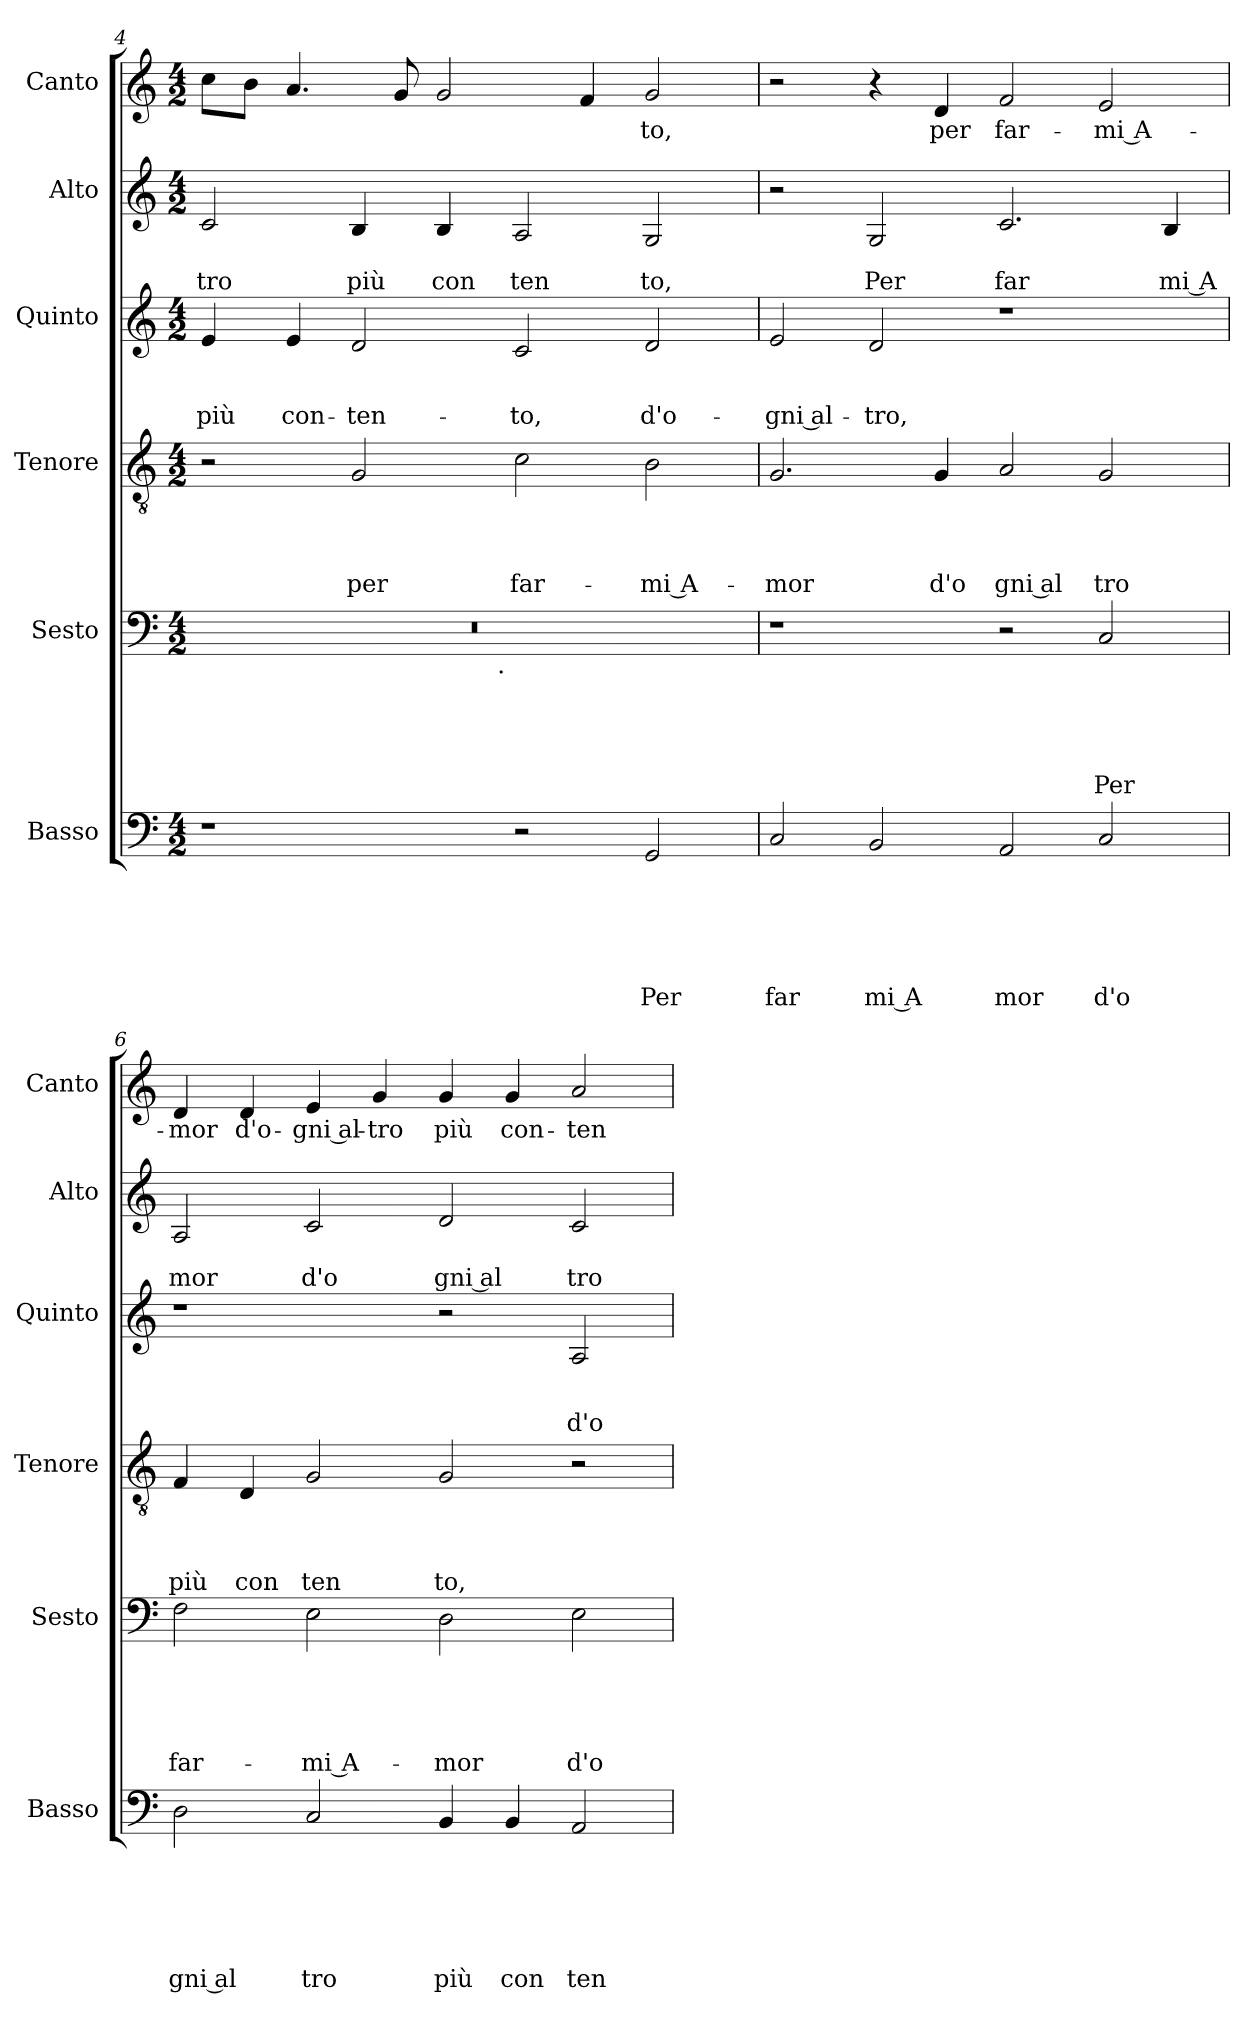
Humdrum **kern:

**kern	**text	**text	**text	**text	**text	**text	**kern	**text	**text	**text	**text	**text	**kern	**text	**text	**text	**text	**kern	**text	**text	**text	**kern	**text	**text	**kern	**text
*part6	*part6	*part6	*part6	*part6	*part6	*part6	*part5	*part5	*part5	*part5	*part5	*part5	*part4	*part4	*part4	*part4	*part4	*part3	*part3	*part3	*part3	*part2	*part2	*part2	*part1	*part1
*staff6	*staff6	*staff6	*staff6	*staff6	*staff6	*staff6	*staff5	*staff5	*staff5	*staff5	*staff5	*staff5	*staff4	*staff4	*staff4	*staff4	*staff4	*staff3	*staff3	*staff3	*staff3	*staff2	*staff2	*staff2	*staff1	*staff1
*I"Basso	*	*	*	*	*	*	*I"Sesto	*	*	*	*	*	*I"Tenore	*	*	*	*	*I"Quinto	*	*	*	*I"Alto	*	*	*I"Canto	*
*I'Basso	*	*	*	*	*	*	*I'Sesto	*	*	*	*	*	*I'Tenore	*	*	*	*	*I'Quinto	*	*	*	*I'Alto	*	*	*I'Canto	*
*clefF4	*	*	*	*	*	*	*clefF4	*	*	*	*	*	*clefGv2	*	*	*	*	*clefG2	*	*	*	*clefG2	*	*	*clefG2	*
*k[]	*	*	*	*	*	*	*k[]	*	*	*	*	*	*k[]	*	*	*	*	*k[]	*	*	*	*k[]	*	*	*k[]	*
*C:	*	*	*	*	*	*	*C:	*	*	*	*	*	*C:	*	*	*	*	*C:	*	*	*	*C:	*	*	*C:	*
*M4/2	*	*	*	*	*	*	*M4/2	*	*	*	*	*	*M4/2	*	*	*	*	*M4/2	*	*	*	*M4/2	*	*	*M4/2	*
=4	=4	=4	=4	=4	=4	=4	=4	=4	=4	=4	=4	=4	=4	=4	=4	=4	=4	=4	=4	=4	=4	=4	=4	=4	=4	=4
!	!	!	!	!	!	!	!	!	!	!	!	!	!	!	!	!	!	!	!	!	!LO:LY:b	!	!	!LO:LY:b	!	!
*	*	*	*	*	*	*	*^	*	*	*	*	*	*	*	*	*	*	*	*	*	*	*	*	*	*	*
1r	.	.	.	.	.	.	0r	2ryy	.	.	.	.	.	2r	.	.	.	.	4e/	.	.	più	2c/	.	tro	8cc\L	.
.	.	.	.	.	.	.	.	.	.	.	.	.	.	.	.	.	.	.	.	.	.	.	.	.	.	8b\J	.
!	!	!	!	!	!	!	!	!	!	!	!	!	!	!	!	!	!	!	!	!	!	!LO:LY:b	!	!	!	!	!
.	.	.	.	.	.	.	.	.	.	.	.	.	.	.	.	.	.	.	4e/	.	.	con-	.	.	.	4.a/	.
!	!	!	!	!	!	!	!	!	!	!	!	!	!	!	!	!	!	!LO:LY:b	!	!	!	!LO:LY:b	!	!	!LO:LY:b	!	!
.	.	.	.	.	.	.	.	4...ryy	.	.	.	.	.	2G/	.	.	.	per	2d/	.	.	-ten-	4B/	.	più	.	.
.	.	.	.	.	.	.	.	.	.	.	.	.	.	.	.	.	.	.	.	.	.	.	.	.	.	8g/	.
!	!	!	!	!	!	!	!	!	!	!	!	!	!	!	!	!	!	!	!	!	!	!	!	!	!LO:LY:b	!	!
.	.	.	.	.	.	.	.	.	.	.	.	.	.	.	.	.	.	.	.	.	.	.	4B/	.	con	2g/	.
!	!	!	!	!	!	!	!	!LO:TX:b:t=.	!	!	!	!	!	!	!	!	!	!	!	!	!	!	!	!	!	!	!
.	.	.	.	.	.	.	.	1ryy	.	.	.	.	.	.	.	.	.	.	.	.	.	.	.	.	.	.	.
!	!	!	!	!	!	!	!	!	!	!	!	!	!	!	!	!	!	!LO:LY:b	!	!	!	!LO:LY:b	!	!	!LO:LY:b	!	!
2r	.	.	.	.	.	.	.	.	.	.	.	.	.	2c\	.	.	.	far-	2c/	.	.	-to,	2A/	.	ten	.	.
.	.	.	.	.	.	.	.	.	.	.	.	.	.	.	.	.	.	.	.	.	.	.	.	.	.	4f/	.
!	!	!	!	!	!	!LO:LY:b	!	!	!	!	!	!	!	!	!	!	!	!LO:LY:b:rj	!	!	!	!LO:LY:b	!	!	!LO:LY:b	!	!LO:LY:b
2GG/	.	.	.	.	.	Per	.	.	.	.	.	.	.	2B\	.	.	.	-mi A-	2d/	.	.	d'o-	2G/	.	to,	2g/	to,
.	.	.	.	.	.	.	.	32ryy	.	.	.	.	.	.	.	.	.	.	.	.	.	.	.	.	.	.	.
!!LO:LB:g=z
=5	=5	=5	=5	=5	=5	=5	=5	=5	=5	=5	=5	=5	=5	=5	=5	=5	=5	=5	=5	=5	=5	=5	=5	=5	=5	=5	=5
!	!	!	!	!	!	!LO:LY:b	!	!	!	!	!	!	!	!	!	!	!	!LO:LY:b	!	!	!	!LO:LY:b:rj	!	!	!	!	!
*	*	*	*	*	*	*	*v	*v	*	*	*	*	*	*	*	*	*	*	*	*	*	*	*	*	*	*	*
2C/	.	.	.	.	.	far	1r	.	.	.	.	.	2.G/	.	.	.	-mor	2e/	.	.	-gni al-	2r	.	.	2r	.
!	!	!	!	!	!	!LO:LY:b:rj	!	!	!	!	!	!	!	!	!	!	!	!	!	!	!LO:LY:b	!	!	!LO:LY:b	!	!
2BB/	.	.	.	.	.	mi A	.	.	.	.	.	.	.	.	.	.	.	2d/	.	.	-tro,	2G/	.	Per	4r	.
!	!	!	!	!	!	!	!	!	!	!	!	!	!	!	!	!	!LO:LY:b	!	!	!	!	!	!	!	!	!LO:LY:b
.	.	.	.	.	.	.	.	.	.	.	.	.	4G/	.	.	.	d'o	.	.	.	.	.	.	.	4d/	per
!	!	!	!	!	!	!LO:LY:b	!	!	!	!	!	!	!	!	!	!	!LO:LY:b:rj	!	!	!	!	!	!	!LO:LY:b	!	!LO:LY:b
2AA/	.	.	.	.	.	mor	2r	.	.	.	.	.	2A/	.	.	.	gni al	1r	.	.	.	2.c/	.	far	2f/	far-
!	!	!	!	!	!	!LO:LY:b	!	!	!	!	!	!LO:LY:b	!	!	!	!	!LO:LY:b	!	!	!	!	!	!	!	!	!LO:LY:b:rj
2C/	.	.	.	.	.	d'o	2C/	.	.	.	.	Per	2G/	.	.	.	tro	.	.	.	.	.	.	.	2e/	-mi A-
!	!	!	!	!	!	!	!	!	!	!	!	!	!	!	!	!	!	!	!	!	!	!	!	!LO:LY:b:rj	!	!
.	.	.	.	.	.	.	.	.	.	.	.	.	.	.	.	.	.	.	.	.	.	4B/	.	mi A	.	.
=6	=6	=6	=6	=6	=6	=6	=6	=6	=6	=6	=6	=6	=6	=6	=6	=6	=6	=6	=6	=6	=6	=6	=6	=6	=6	=6
!	!	!	!	!	!	!LO:LY:b:rj	!	!	!	!	!	!LO:LY:b	!	!	!	!	!LO:LY:b	!	!	!	!	!	!	!LO:LY:b	!	!LO:LY:b
2D\	.	.	.	.	.	gni al	2F\	.	.	.	.	far-	4F/	.	.	.	più	1r	.	.	.	2A/	.	mor	4d/	-mor
!	!	!	!	!	!	!	!	!	!	!	!	!	!	!	!	!	!LO:LY:b	!	!	!	!	!	!	!	!	!LO:LY:b
.	.	.	.	.	.	.	.	.	.	.	.	.	4D/	.	.	.	con	.	.	.	.	.	.	.	4d/	d'o-
!	!	!	!	!	!	!LO:LY:b	!	!	!	!	!	!LO:LY:b:rj	!	!	!	!	!LO:LY:b	!	!	!	!	!	!	!LO:LY:b	!	!LO:LY:b:rj
2C/	.	.	.	.	.	tro	2E\	.	.	.	.	-mi A-	2G/	.	.	.	ten	.	.	.	.	2c/	.	d'o	4e/	-gni al-
!	!	!	!	!	!	!	!	!	!	!	!	!	!	!	!	!	!	!	!	!	!	!	!	!	!	!LO:LY:b
.	.	.	.	.	.	.	.	.	.	.	.	.	.	.	.	.	.	.	.	.	.	.	.	.	4g/	-tro
!	!	!	!	!	!	!LO:LY:b	!	!	!	!	!	!LO:LY:b	!	!	!	!	!LO:LY:b	!	!	!	!	!	!	!LO:LY:b:rj	!	!LO:LY:b
4BB/	.	.	.	.	.	più	2D\	.	.	.	.	-mor	2G/	.	.	.	to,	2r	.	.	.	2d/	.	gni al	4g/	più
!	!	!	!	!	!	!LO:LY:b	!	!	!	!	!	!	!	!	!	!	!	!	!	!	!	!	!	!	!	!LO:LY:b
4BB/	.	.	.	.	.	con	.	.	.	.	.	.	.	.	.	.	.	.	.	.	.	.	.	.	4g/	con-
!	!	!	!	!	!	!LO:LY:b	!	!	!	!	!	!LO:LY:b	!	!	!	!	!	!	!	!	!LO:LY:b	!	!	!LO:LY:b	!	!LO:LY:b
2AA/	.	.	.	.	.	ten	2E\	.	.	.	.	d'o-	2r	.	.	.	.	2A/	.	.	d'o-	2c/	.	tro	2a/	-ten-
=	=	=	=	=	=	=	=	=	=	=	=	=	=	=	=	=	=	=	=	=	=	=	=	=	=	=
*-	*-	*-	*-	*-	*-	*-	*-	*-	*-	*-	*-	*-	*-	*-	*-	*-	*-	*-	*-	*-	*-	*-	*-	*-	*-	*-
